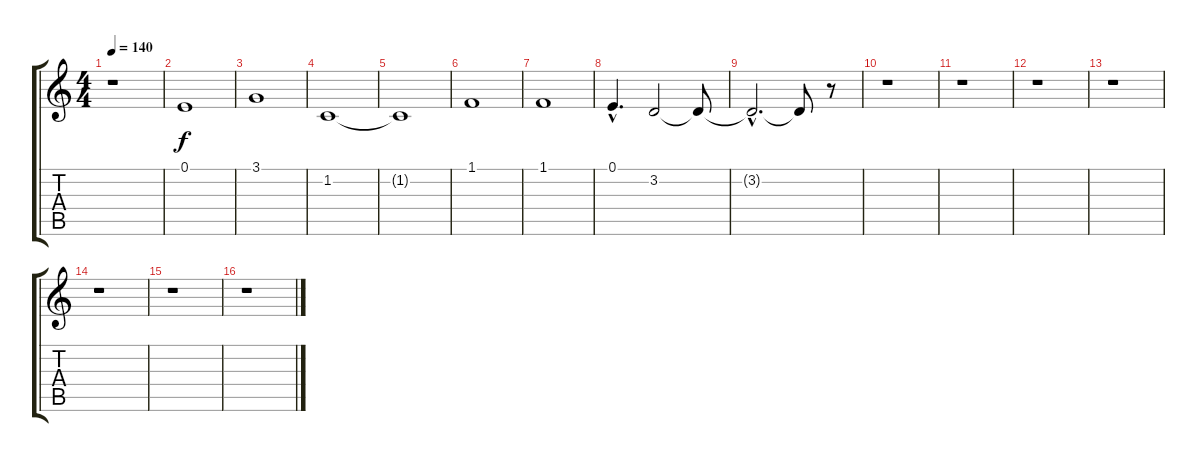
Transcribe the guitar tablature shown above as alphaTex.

\track "" {instrument trumpet}
\staff {score tabs}
\tuning (E4 B3 G3 D3 A2 E2) {hide}
\ts (4 4)
\tempo 140
\clef g2
\ks c
r.1{dy f} |
0.1.1 |
3.1.1 |
1.2.1 |
1.2{t}.1 |
1.1.1 |
1.1.1 |
0.1{hac}.4{d} 3.2.2 3.2{t}.8 |
3.2{hac t}.2{d} 3.2{t}.8 r.8 |
r.1 |
r.1 |
r.1 |
r.1 |
r.1 |
r.1 |
r.1
